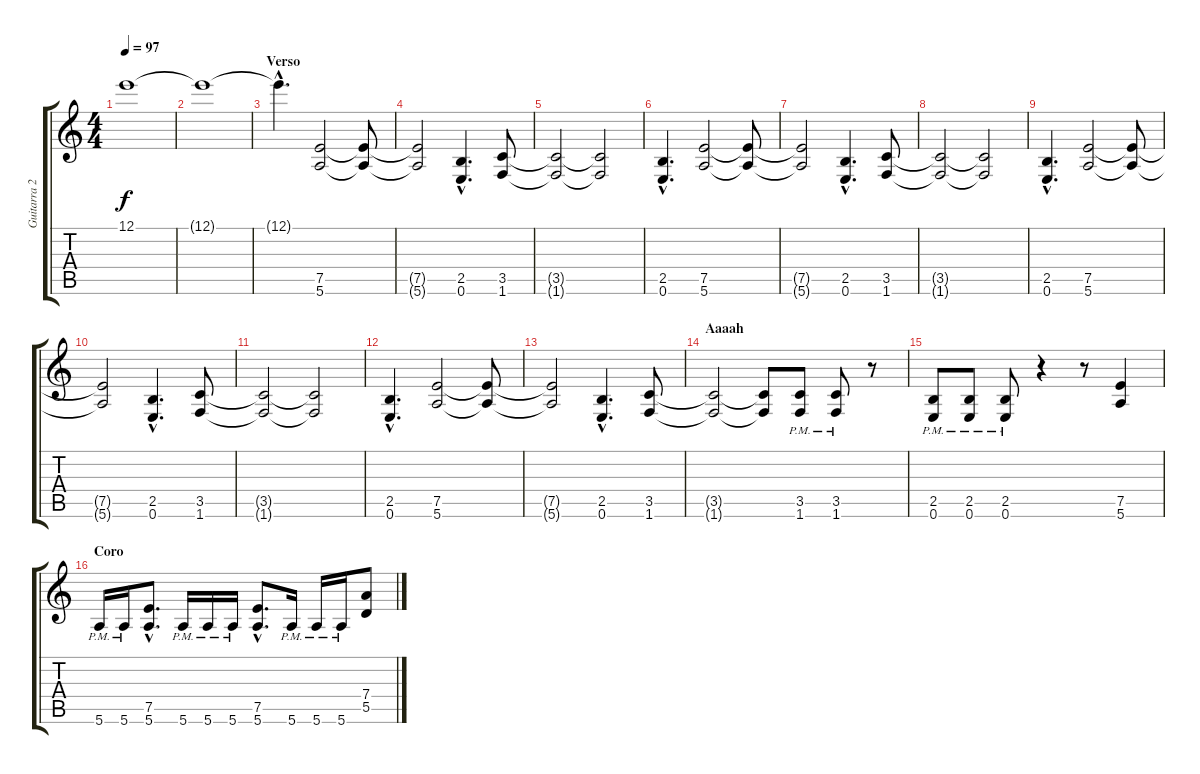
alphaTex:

\track ("Guitarra 2" "Guitarra 2") {instrument overdrivenguitar}
\staff {score tabs}
\tuning (E4 B3 G3 D3 A2 E2) {hide}
\ts (4 4)
\tempo 97
\clef g2
\ks c
12.1{t}.1{dy f} |
12.1{t}.1 |
\section ("" "Verso ")
12.1{hac t}.4{d} (7.5 5.6).2 (7.5{t} 5.6{t}).8 |
(7.5{t} 5.6{t}).2 (2.5{hac} 0.6{hac}).4{d} (3.5 1.6).8 |
(3.5{t} 1.6{t}).2 (3.5{t} 1.6{t}).2 |
(2.5{hac} 0.6{hac}).4{d} (7.5 5.6).2 (7.5{t} 5.6{t}).8 |
(7.5{t} 5.6{t}).2 (2.5{hac} 0.6{hac}).4{d} (3.5 1.6).8 |
(3.5{t} 1.6{t}).2 (3.5{t} 1.6{t}).2 |
(2.5{hac} 0.6{hac}).4{d} (7.5 5.6).2 (7.5{t} 5.6{t}).8 |
(7.5{t} 5.6{t}).2 (2.5{hac} 0.6{hac}).4{d} (3.5 1.6).8 |
(3.5{t} 1.6{t}).2 (3.5{t} 1.6{t}).2 |
(2.5{hac} 0.6{hac}).4{d} (7.5 5.6).2 (7.5{t} 5.6{t}).8 |
(7.5{t} 5.6{t}).2 (2.5{hac} 0.6{hac}).4{d} (3.5 1.6).8 |
\section ("" "Aaaah")
(3.5{t} 1.6{t}).2 (3.5{t} 1.6{t}).8 (3.5{pm} 1.6{pm}).8 (3.5{pm} 1.6{pm}).8 r.8 |
(2.5{pm} 0.6{pm}).8 (2.5{pm} 0.6{pm}).8 (2.5{pm} 0.6{pm}).8 r.4 r.8 (7.5 5.6).4 |
\section ("" "Coro")
5.6{pm}.16 5.6{pm}.16 (7.5{hac} 5.6{hac}).8{d} 5.6{pm}.16 5.6{pm}.16 5.6{pm}.16 (7.5{hac} 5.6{hac}).8{d} 5.6{pm}.16 5.6{pm}.16 5.6{pm}.16 (7.4 5.5).8
